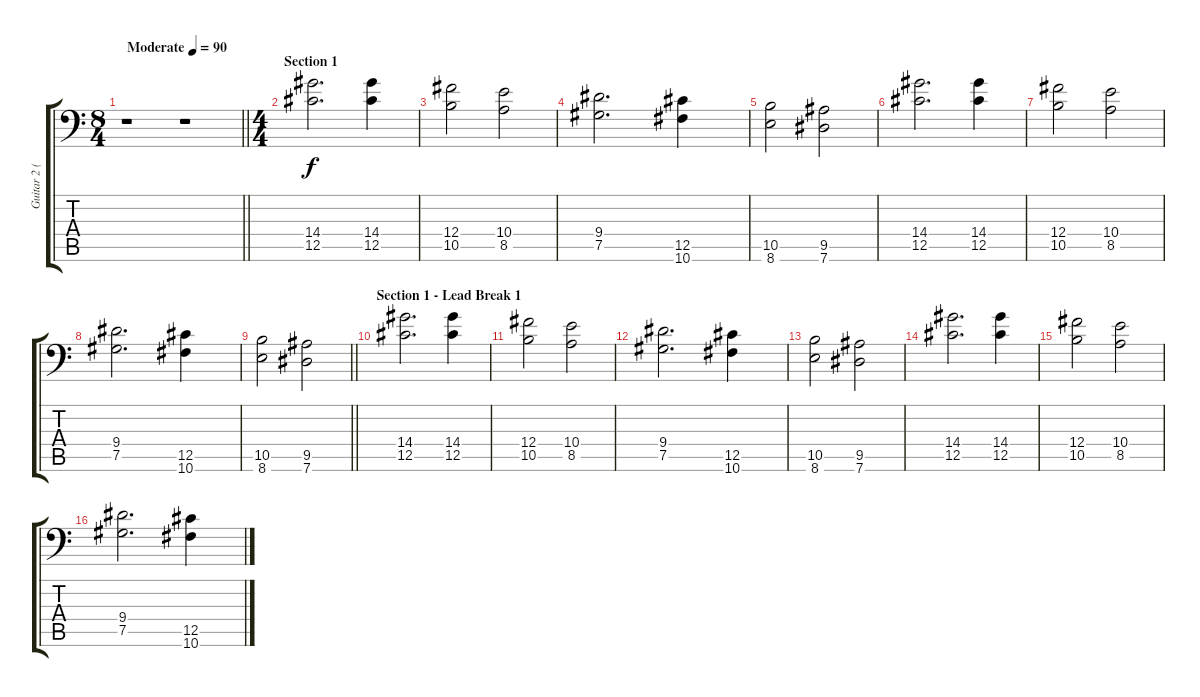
\track ("Guitar 2 (Distortion)" "Guitar 2 (") {instrument distortionguitar}
\staff {score tabs}
\tuning (Ab3 Eb3 B2 Gb2 Db2 Ab1) {hide}
\ts (8 4)
\tempo (90 "Moderate")
\clef f4
\barLineRight lightlight
\ks c
r.1{dy f instrument distortionguitar} r.1 |
\ts (4 4)
\section ("" "Section 1")
(14.4 12.5).2{d} (14.4 12.5).4 |
(12.4 10.5).2 (10.4 8.5).2 |
(9.4 7.5).2{d} (12.5 10.6).4 |
(10.5 8.6).2 (9.5 7.6).2 |
(14.4 12.5).2{d} (14.4 12.5).4 |
(12.4 10.5).2 (10.4 8.5).2 |
(9.4 7.5).2{d} (12.5 10.6).4 |
\barLineRight lightlight
(10.5 8.6).2 (9.5 7.6).2 |
\section ("" "Section 1 - Lead Break 1")
(14.4 12.5).2{d} (14.4 12.5).4 |
(12.4 10.5).2 (10.4 8.5).2 |
(9.4 7.5).2{d} (12.5 10.6).4 |
(10.5 8.6).2 (9.5 7.6).2 |
(14.4 12.5).2{d} (14.4 12.5).4 |
(12.4 10.5).2 (10.4 8.5).2 |
(9.4 7.5).2{d} (12.5 10.6).4
